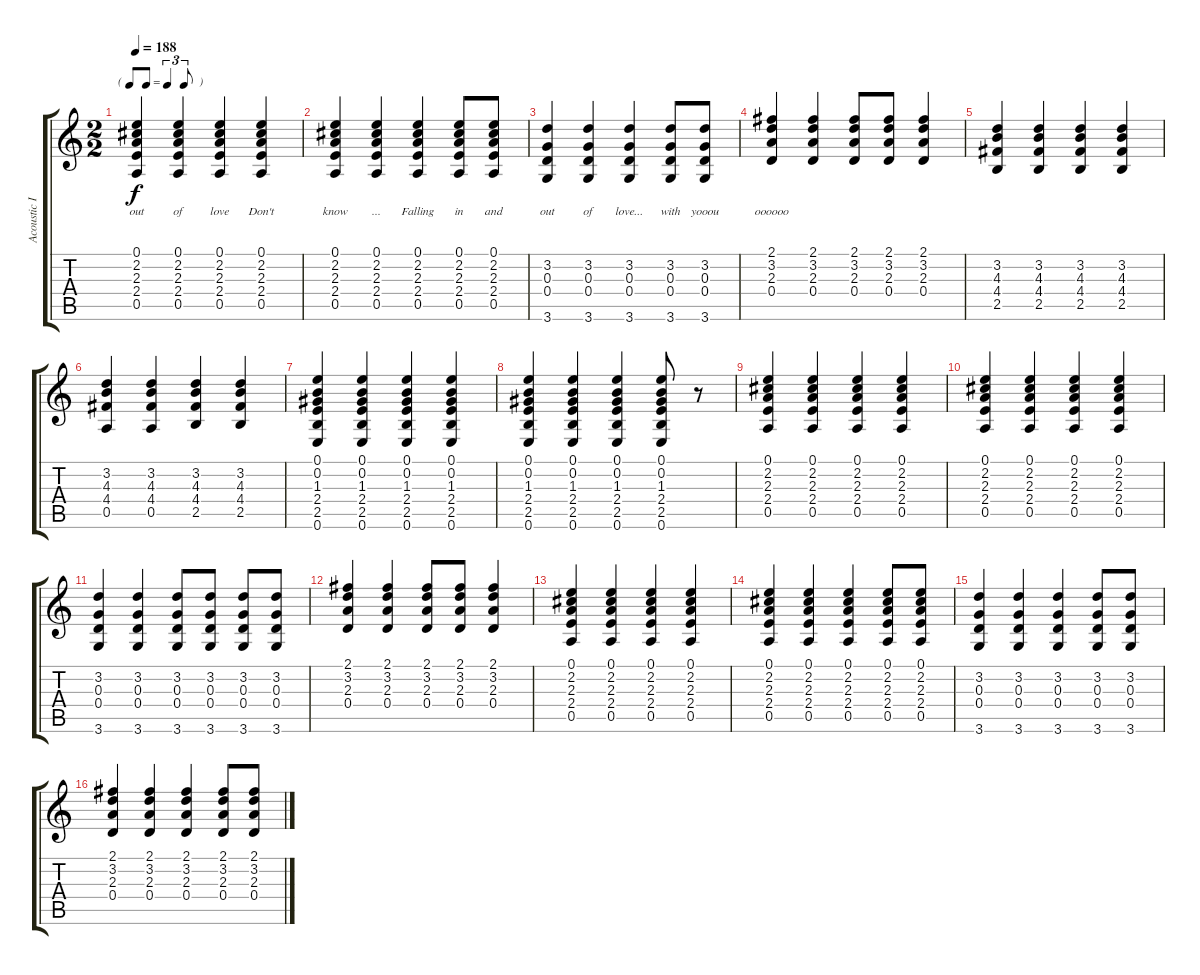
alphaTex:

\track ("Acoustic II" "Acoustic I") {instrument acousticguitarsteel}
\staff {score tabs}
\tuning (E4 B3 G3 D3 A2 E2) {hide}
\ts (2 2)
\tf triplet8th
\tempo 188
\clef g2
\ks c
(0.1 2.2 2.3 2.4 0.5).4{lyrics (0 "out") lyrics (1 "") lyrics (2 "") lyrics (3 "") lyrics (4 "") dy f} (0.1 2.2 2.3 2.4 0.5).4{lyrics (0 "of") lyrics (1 "") lyrics (2 "") lyrics (3 "") lyrics (4 "")} (0.1 2.2 2.3 2.4 0.5).4{lyrics (0 "love") lyrics (1 "") lyrics (2 "") lyrics (3 "") lyrics (4 "")} (0.1 2.2 2.3 2.4 0.5).4{lyrics (0 "Don't") lyrics (1 "") lyrics (2 "") lyrics (3 "") lyrics (4 "")} |
(0.1 2.2 2.3 2.4 0.5).4{lyrics (0 "know") lyrics (1 "") lyrics (2 "") lyrics (3 "") lyrics (4 "")} (0.1 2.2 2.3 2.4 0.5).4{lyrics (0 "...") lyrics (1 "") lyrics (2 "") lyrics (3 "") lyrics (4 "")} (0.1 2.2 2.3 2.4 0.5).4{lyrics (0 "Falling") lyrics (1 "") lyrics (2 "") lyrics (3 "") lyrics (4 "")} (0.1 2.2 2.3 2.4 0.5).8{lyrics (0 "in") lyrics (1 "") lyrics (2 "") lyrics (3 "") lyrics (4 "")} (0.1 2.2 2.3 2.4 0.5).8{lyrics (0 "and") lyrics (1 "") lyrics (2 "") lyrics (3 "") lyrics (4 "")} |
(3.2 0.3 0.4 3.6).4{lyrics (0 "out") lyrics (1 "") lyrics (2 "") lyrics (3 "") lyrics (4 "")} (3.2 0.3 0.4 3.6).4{lyrics (0 "of") lyrics (1 "") lyrics (2 "") lyrics (3 "") lyrics (4 "")} (3.2 0.3 0.4 3.6).4{lyrics (0 "love...") lyrics (1 "") lyrics (2 "") lyrics (3 "") lyrics (4 "")} (3.2 0.3 0.4 3.6).8{lyrics (0 "with") lyrics (1 "") lyrics (2 "") lyrics (3 "") lyrics (4 "")} (3.2 0.3 0.4 3.6).8{lyrics (0 "yooou") lyrics (1 "") lyrics (2 "") lyrics (3 "") lyrics (4 "")} |
(2.1 3.2 2.3 0.4).4{lyrics (0 "oooooo") lyrics (1 "") lyrics (2 "") lyrics (3 "") lyrics (4 "")} (2.1 3.2 2.3 0.4).4 (2.1 3.2 2.3 0.4).8 (2.1 3.2 2.3 0.4).8 (2.1 3.2 2.3 0.4).4 |
(3.2 4.3 4.4 2.5).4 (3.2 4.3 4.4 2.5).4 (3.2 4.3 4.4 2.5).4 (3.2 4.3 4.4 2.5).4 |
(3.2 4.3 4.4 0.5).4 (3.2 4.3 4.4 0.5).4 (3.2 4.3 4.4 2.5).4 (3.2 4.3 4.4 2.5).4 |
(0.1 0.2 1.3 2.4 2.5 0.6).4 (0.1 0.2 1.3 2.4 2.5 0.6).4 (0.1 0.2 1.3 2.4 2.5 0.6).4 (0.1 0.2 1.3 2.4 2.5 0.6).4 |
(0.1 0.2 1.3 2.4 2.5 0.6).4 (0.1 0.2 1.3 2.4 2.5 0.6).4 (0.1 0.2 1.3 2.4 2.5 0.6).4 (0.1 0.2 1.3 2.4 2.5 0.6).8 r.8 |
(0.1 2.2 2.3 2.4 0.5).4 (0.1 2.2 2.3 2.4 0.5).4 (0.1 2.2 2.3 2.4 0.5).4 (0.1 2.2 2.3 2.4 0.5).4 |
(0.1 2.2 2.3 2.4 0.5).4 (0.1 2.2 2.3 2.4 0.5).4 (0.1 2.2 2.3 2.4 0.5).4 (0.1 2.2 2.3 2.4 0.5).4 |
(3.2 0.3 0.4 3.6).4 (3.2 0.3 0.4 3.6).4 (3.2 0.3 0.4 3.6).8 (3.2 0.3 0.4 3.6).8 (3.2 0.3 0.4 3.6).8 (3.2 0.3 0.4 3.6).8 |
(2.1 3.2 2.3 0.4).4 (2.1 3.2 2.3 0.4).4 (2.1 3.2 2.3 0.4).8 (2.1 3.2 2.3 0.4).8 (2.1 3.2 2.3 0.4).4 |
(0.1 2.2 2.3 2.4 0.5).4 (0.1 2.2 2.3 2.4 0.5).4 (0.1 2.2 2.3 2.4 0.5).4 (0.1 2.2 2.3 2.4 0.5).4 |
(0.1 2.2 2.3 2.4 0.5).4 (0.1 2.2 2.3 2.4 0.5).4 (0.1 2.2 2.3 2.4 0.5).4 (0.1 2.2 2.3 2.4 0.5).8 (0.1 2.2 2.3 2.4 0.5).8 |
(3.2 0.3 0.4 3.6).4 (3.2 0.3 0.4 3.6).4 (3.2 0.3 0.4 3.6).4 (3.2 0.3 0.4 3.6).8 (3.2 0.3 0.4 3.6).8 |
(2.1 3.2 2.3 0.4).4 (2.1 3.2 2.3 0.4).4 (2.1 3.2 2.3 0.4).4 (2.1 3.2 2.3 0.4).8 (2.1 3.2 2.3 0.4).8
